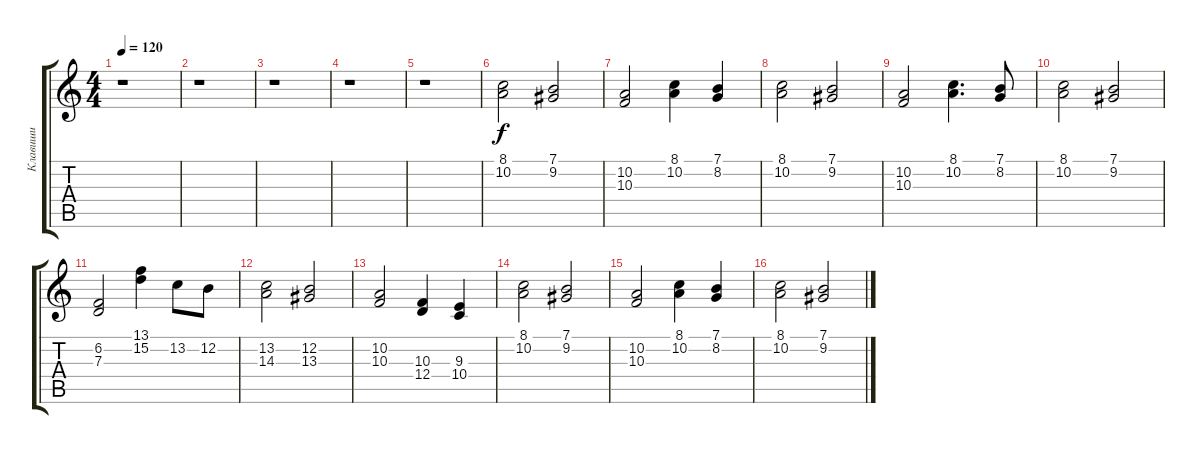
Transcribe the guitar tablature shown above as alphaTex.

\track ("Клавиши" "Клавиши") {instrument choiraahs}
\staff {score tabs}
\tuning (E4 B3 G3 D3 A2 E2) {hide}
\ts (4 4)
\tempo 120
\clef g2
\ks c
r.1{dy f} |
r.1 |
r.1 |
r.1 |
r.1 |
(8.1 10.2).2 (7.1 9.2).2 |
(10.2 10.3).2 (8.1 10.2).4 (7.1 8.2).4 |
(8.1 10.2).2 (7.1 9.2).2 |
(10.2 10.3).2 (8.1 10.2).4{d} (7.1 8.2).8 |
(8.1 10.2).2 (7.1 9.2).2 |
(6.2 7.3).2 (13.1 15.2).4 13.2.8 12.2.8 |
(13.2 14.3).2 (12.2 13.3).2 |
(10.2 10.3).2 (10.3 12.4).4 (9.3 10.4).4 |
(8.1 10.2).2 (7.1 9.2).2 |
(10.2 10.3).2 (8.1 10.2).4 (7.1 8.2).4 |
(8.1 10.2).2 (7.1 9.2).2
